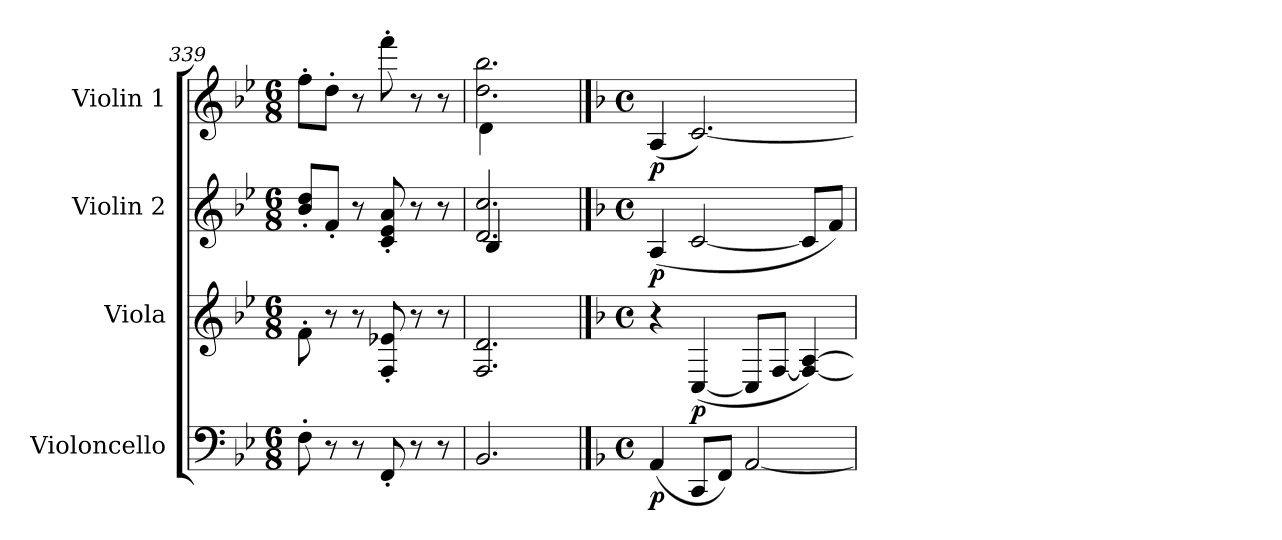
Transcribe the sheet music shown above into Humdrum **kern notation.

**kern	**dynam	**kern	**dynam	**kern	**dynam	**kern	**dynam
*part4	*part4	*part3	*part3	*part2	*part2	*part1	*part1
*staff4	*staff4	*staff3	*staff3	*staff2	*staff2	*staff1	*staff1
*I"Violoncello	*	*I"Viola	*	*I"Violin 2	*	*I"Violin 1	*
*I'Vc	*	*I'Vla	*	*I'Vln	*	*I'Vln	*
*clefF4	*	*clefG2	*	*clefG2	*	*clefG2	*
*k[b-e-]	*	*k[b-e-]	*	*k[b-e-]	*	*k[b-e-]	*
*M6/8	*	*M6/8	*	*M6/8	*	*M6/8	*
=339	=339	=339	=339	=339	=339	=339	=339
8F'\	.	8f'\	.	8b-/' 8dd/'L	.	8ff'\L	.
8r	.	8r	.	8f'/J	.	8dd'\J	.
8r	.	8r	.	8r	.	8r	.
8FF'/	.	8F/' 8e-X/'	.	8c/' 8e-/' 8a/'	.	8fff'\	.
8r	.	8r	.	8r	.	8r	.
8r	.	8r	.	8r	.	8r	.
=340	=340	=340	=340	=340	=340	=340	=340
*	*	*	*	*^	*	*^	*
2.BB-/	.	2.F/ 2.d/	.	2.d/ 2.cc/	4B-/	.	2.dd\ 2.bb-\	4d\	.
.	.	.	.	.	2ryy	.	.	2ryy	.
*	*	*	*	*v	*v	*	*	*	*
*	*	*	*	*	*	*v	*v	*
!!LO:PB:g=z
==1	==1	==1	==1	==1	==1	==1	==1
*k[b-]	*	*k[b-]	*	*k[b-]	*	*k[b-]	*
*M4/4	*	*M4/4	*	*M4/4	*	*M4/4	*
*met(c)	*	*met(c)	*	*met(c)	*	*met(c)	*
*	*	*	*	*^	*	*^	*
!	!	!	!	!	!	!	!LO:TX:a:t=II.	!	!
!	!	!	!	!	!	!	!LO:TX:a:B:t=Andante	!	!
!	!LO:DY:b	!	!	!	!	!LO:DY:b	!	!	!LO:DY:b
*	*	*	*	*v	*v	*	*	*	*
*	*	*	*	*	*	*v	*v	*
(4AA/	p	4r	.	(4A/	p	(4A/	p
!	!	!	!LO:DY:b	!	!	!	!
8CC/L	.	(>[4C/	p	[2c/	.	[2.c/)	.
8FF/J)	.	.	.	.	.	.	.
[2AA/	.	8C/L]	.	.	.	.	.
.	.	[8F/J	.	.	.	.	.
.	.	4F/_ [4A/)	.	8c/L]	.	.	.
.	.	.	.	8f/J)	.	.	.
=	=	=	=	=	=	=	=
*-	*-	*-	*-	*-	*-	*-	*-
